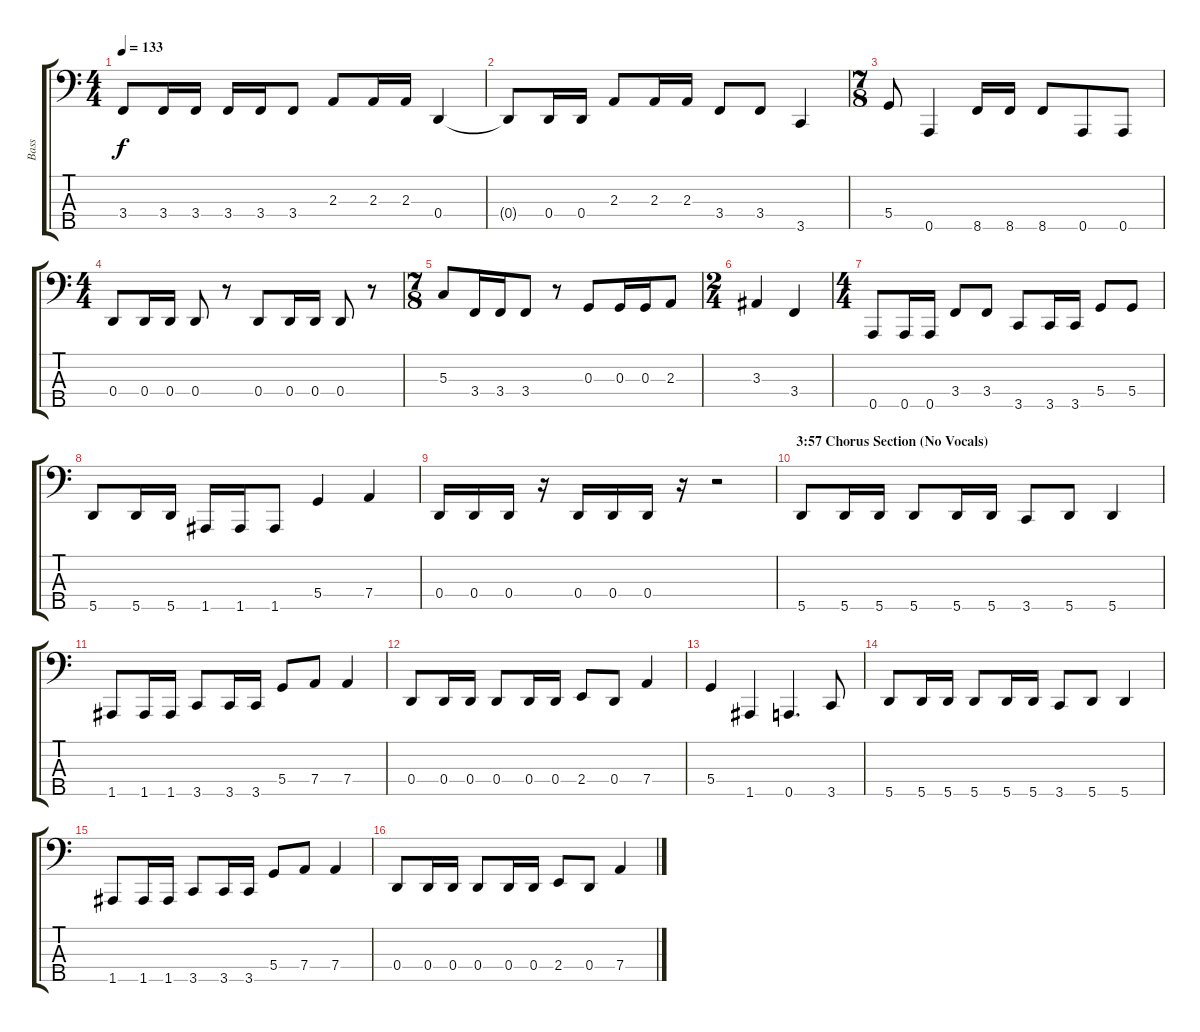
\track ("Bass" "Bass") {instrument electricbassfinger}
\staff {score tabs}
\tuning (F2 C2 G1 D1 A0) {hide}
\ts (4 4)
\tempo 133
\clef f4
\ks c
3.4.8{dy f} 3.4.16 3.4.16 3.4.16 3.4.16 3.4.8 2.3.8 2.3.16 2.3.16 0.4.4 |
0.4{t}.8 0.4.16 0.4.16 2.3.8 2.3.16 2.3.16 3.4.8 3.4.8 3.5.4 |
\ts (7 8)
5.4.8 0.5.4 8.5.16 8.5.16 8.5.8 0.5.8 0.5.8 |
\ts (4 4)
0.4.8 0.4.16 0.4.16 0.4.8 r.8 0.4.8 0.4.16 0.4.16 0.4.8 r.8 |
\ts (7 8)
5.3.8 3.4.16 3.4.16 3.4.8 r.8 0.3.8 0.3.16 0.3.16 2.3.8 |
\ts (2 4)
3.3.4 3.4.4 |
\ts (4 4)
0.5.8 0.5.16 0.5.16 3.4.8 3.4.8 3.5.8 3.5.16 3.5.16 5.4.8 5.4.8 |
5.5.8 5.5.16 5.5.16 1.5.16 1.5.16 1.5.8 5.4.4 7.4.4 |
0.4.16 0.4.16 0.4.16 r.16 0.4.16 0.4.16 0.4.16 r.16 r.2 |
\section ("" "3:57 Chorus Section (No Vocals)")
5.5.8 5.5.16 5.5.16 5.5.8 5.5.16 5.5.16 3.5.8 5.5.8 5.5.4 |
1.5.8 1.5.16 1.5.16 3.5.8 3.5.16 3.5.16 5.4.8 7.4.8 7.4.4 |
0.4.8 0.4.16 0.4.16 0.4.8 0.4.16 0.4.16 2.4.8 0.4.8 7.4.4 |
5.4.4 1.5.4 0.5.4{d} 3.5.8 |
5.5.8 5.5.16 5.5.16 5.5.8 5.5.16 5.5.16 3.5.8 5.5.8 5.5.4 |
1.5.8 1.5.16 1.5.16 3.5.8 3.5.16 3.5.16 5.4.8 7.4.8 7.4.4 |
0.4.8 0.4.16 0.4.16 0.4.8 0.4.16 0.4.16 2.4.8 0.4.8 7.4.4
